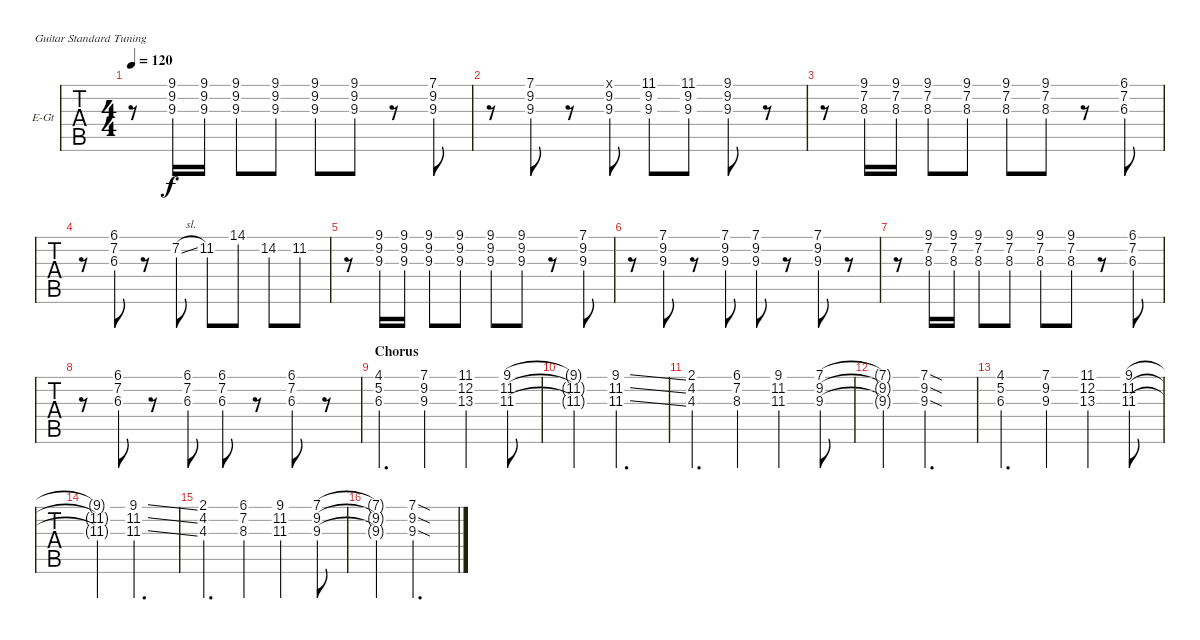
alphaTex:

\bracketExtendMode groupsimilarinstruments
\firstSystemTrackNameOrientation horizontal
\otherSystemsTrackNameOrientation horizontal
\track ("Nick" "E-Gt") {instrument overdrivenguitar}
\staff {tabs}
\tuning (E4 B3 G3 D3 A2 E2)
\ts (4 4)
\tempo 120
\clef g2
\ks c
r.8{dy f} (9.1 9.2 9.3).16 (9.1 9.2 9.3).16 (9.1 9.2 9.3).8 (9.1 9.2 9.3).8 (9.1 9.2 9.3).8 (9.1 9.2 9.3).8 r.8 (7.1 9.2 9.3).8 |
r.8 (7.1 9.2 9.3).8 r.8 (1.1{x} 9.2 9.3).8 (11.1 9.2 9.3).8 (11.1 9.2 9.3).8 (9.1 9.2 9.3).8 r.8 |
r.8 (9.1 7.2 8.3).16 (9.1 7.2 8.3).16 (9.1 7.2 8.3).8 (9.1 7.2 8.3).8 (9.1 7.2 8.3).8 (9.1 7.2 8.3).8 r.8 (6.1 7.2 6.3).8 |
r.8 (6.1 7.2 6.3).8 r.8 7.2{sl}.8 11.2.8 14.1.8 14.2.8 11.2.8 |
r.8 (9.1 9.2 9.3).16 (9.1 9.2 9.3).16 (9.1 9.2 9.3).8 (9.1 9.2 9.3).8 (9.1 9.2 9.3).8 (9.1 9.2 9.3).8 r.8 (7.1 9.2 9.3).8 |
r.8 (7.1 9.2 9.3).8 r.8 (7.1 9.2 9.3).8 (7.1 9.2 9.3).8 r.8 (7.1 9.2 9.3).8 r.8 |
r.8 (9.1 7.2 8.3).16 (9.1 7.2 8.3).16 (9.1 7.2 8.3).8 (9.1 7.2 8.3).8 (9.1 7.2 8.3).8 (9.1 7.2 8.3).8 r.8 (6.1 7.2 6.3).8 |
r.8 (6.1 7.2 6.3).8 r.8 (6.1 7.2 6.3).8 (6.1 7.2 6.3).8 r.8 (6.1 7.2 6.3).8 r.8 |
\section ("" "Chorus")
(4.1 5.2 6.3).4{d} (7.1 9.2 9.3).4 (11.1 12.2 13.3).4 (9.1 11.2 11.3).8 |
(9.1{t} 11.2{t} 11.3{t}).4 (9.1{ss} 11.2{ss} 11.3{ss}).2{d} |
(2.1 4.2 4.3).4{d} (6.1 7.2 8.3).4 (9.1 11.2 11.3).4 (7.1 9.2 9.3).8 |
(7.1{t} 9.2{t} 9.3{t}).4 (7.1{sod} 9.2{sod} 9.3{sod}).2{d} |
(4.1 5.2 6.3).4{d} (7.1 9.2 9.3).4 (11.1 12.2 13.3).4 (9.1 11.2 11.3).8 |
(9.1{t} 11.2{t} 11.3{t}).4 (9.1{ss} 11.2{ss} 11.3{ss}).2{d} |
(2.1 4.2 4.3).4{d} (6.1 7.2 8.3).4 (9.1 11.2 11.3).4 (7.1 9.2 9.3).8 |
(7.1{t} 9.2{t} 9.3{t}).4 (7.1{sod} 9.2{sod} 9.3{sod}).2{d}
